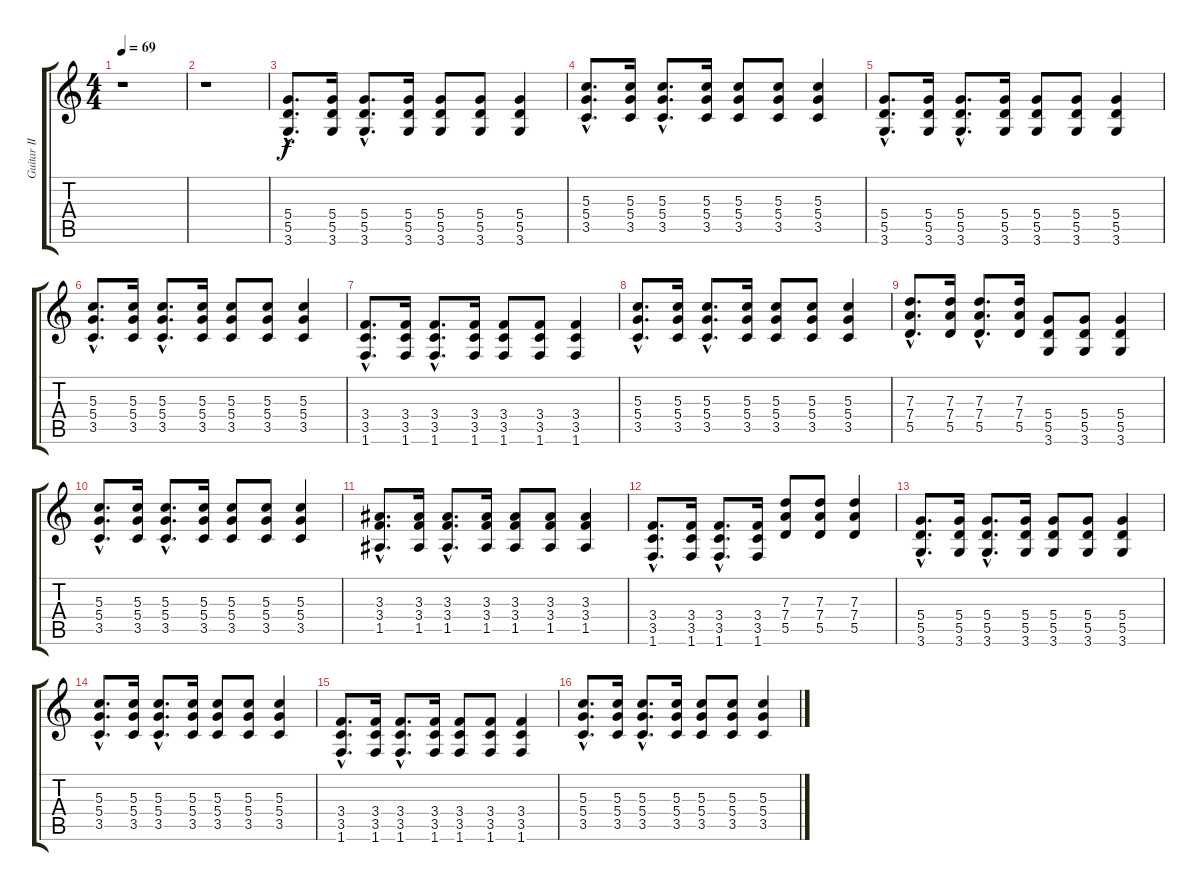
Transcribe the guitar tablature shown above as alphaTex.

\track ("Guitar II" "Guitar II") {instrument distortionguitar}
\staff {score tabs}
\tuning (E4 B3 G3 D3 A2 E2) {hide}
\ts (4 4)
\tempo 69
\clef g2
\ks c
r.1{dy f} |
r.1 |
(5.4{hac} 5.5{hac} 3.6{hac}).8{d} (5.4 5.5 3.6).16 (5.4{hac} 5.5{hac} 3.6{hac}).8{d} (5.4 5.5 3.6).16 (5.4 5.5 3.6).8 (5.4 5.5 3.6).8 (5.4 5.5 3.6).4 |
(5.3{hac} 5.4{hac} 3.5{hac}).8{d} (5.3 5.4 3.5).16 (5.3{hac} 5.4{hac} 3.5{hac}).8{d} (5.3 5.4 3.5).16 (5.3 5.4 3.5).8 (5.3 5.4 3.5).8 (5.3 5.4 3.5).4 |
(5.4{hac} 5.5{hac} 3.6{hac}).8{d} (5.4 5.5 3.6).16 (5.4{hac} 5.5{hac} 3.6{hac}).8{d} (5.4 5.5 3.6).16 (5.4 5.5 3.6).8 (5.4 5.5 3.6).8 (5.4 5.5 3.6).4 |
(5.3{hac} 5.4{hac} 3.5{hac}).8{d} (5.3 5.4 3.5).16 (5.3{hac} 5.4{hac} 3.5{hac}).8{d} (5.3 5.4 3.5).16 (5.3 5.4 3.5).8 (5.3 5.4 3.5).8 (5.3 5.4 3.5).4 |
(3.4{hac} 3.5{hac} 1.6{hac}).8{d} (3.4 3.5 1.6).16 (3.4{hac} 3.5{hac} 1.6{hac}).8{d} (3.4 3.5 1.6).16 (3.4 3.5 1.6).8 (3.4 3.5 1.6).8 (3.4 3.5 1.6).4 |
(5.3{hac} 5.4{hac} 3.5{hac}).8{d} (5.3 5.4 3.5).16 (5.3{hac} 5.4{hac} 3.5{hac}).8{d} (5.3 5.4 3.5).16 (5.3 5.4 3.5).8 (5.3 5.4 3.5).8 (5.3 5.4 3.5).4 |
(7.3{hac} 7.4{hac} 5.5{hac}).8{d} (7.3 7.4 5.5).16 (7.3{hac} 7.4{hac} 5.5{hac}).8{d} (7.3 7.4 5.5).16 (5.4 5.5 3.6).8 (5.4 5.5 3.6).8 (5.4 5.5 3.6).4 |
(5.3{hac} 5.4{hac} 3.5{hac}).8{d} (5.3 5.4 3.5).16 (5.3{hac} 5.4{hac} 3.5{hac}).8{d} (5.3 5.4 3.5).16 (5.3 5.4 3.5).8 (5.3 5.4 3.5).8 (5.3 5.4 3.5).4 |
(3.3{hac} 3.4{hac} 1.5{hac}).8{d} (3.3 3.4 1.5).16 (3.3{hac} 3.4{hac} 1.5{hac}).8{d} (3.3 3.4 1.5).16 (3.3 3.4 1.5).8 (3.3 3.4 1.5).8 (3.3 3.4 1.5).4 |
(3.4{hac} 3.5{hac} 1.6{hac}).8{d} (3.4 3.5 1.6).16 (3.4{hac} 3.5{hac} 1.6{hac}).8{d} (3.4 3.5 1.6).16 (7.3 7.4 5.5).8 (7.3 7.4 5.5).8 (7.3 7.4 5.5).4 |
(5.4{hac} 5.5{hac} 3.6{hac}).8{d} (5.4 5.5 3.6).16 (5.4{hac} 5.5{hac} 3.6{hac}).8{d} (5.4 5.5 3.6).16 (5.4 5.5 3.6).8 (5.4 5.5 3.6).8 (5.4 5.5 3.6).4 |
(5.3{hac} 5.4{hac} 3.5{hac}).8{d} (5.3 5.4 3.5).16 (5.3{hac} 5.4{hac} 3.5{hac}).8{d} (5.3 5.4 3.5).16 (5.3 5.4 3.5).8 (5.3 5.4 3.5).8 (5.3 5.4 3.5).4 |
(3.4{hac} 3.5{hac} 1.6{hac}).8{d} (3.4 3.5 1.6).16 (3.4{hac} 3.5{hac} 1.6{hac}).8{d} (3.4 3.5 1.6).16 (3.4 3.5 1.6).8 (3.4 3.5 1.6).8 (3.4 3.5 1.6).4 |
(5.3{hac} 5.4{hac} 3.5{hac}).8{d} (5.3 5.4 3.5).16 (5.3{hac} 5.4{hac} 3.5{hac}).8{d} (5.3 5.4 3.5).16 (5.3 5.4 3.5).8 (5.3 5.4 3.5).8 (5.3 5.4 3.5).4
